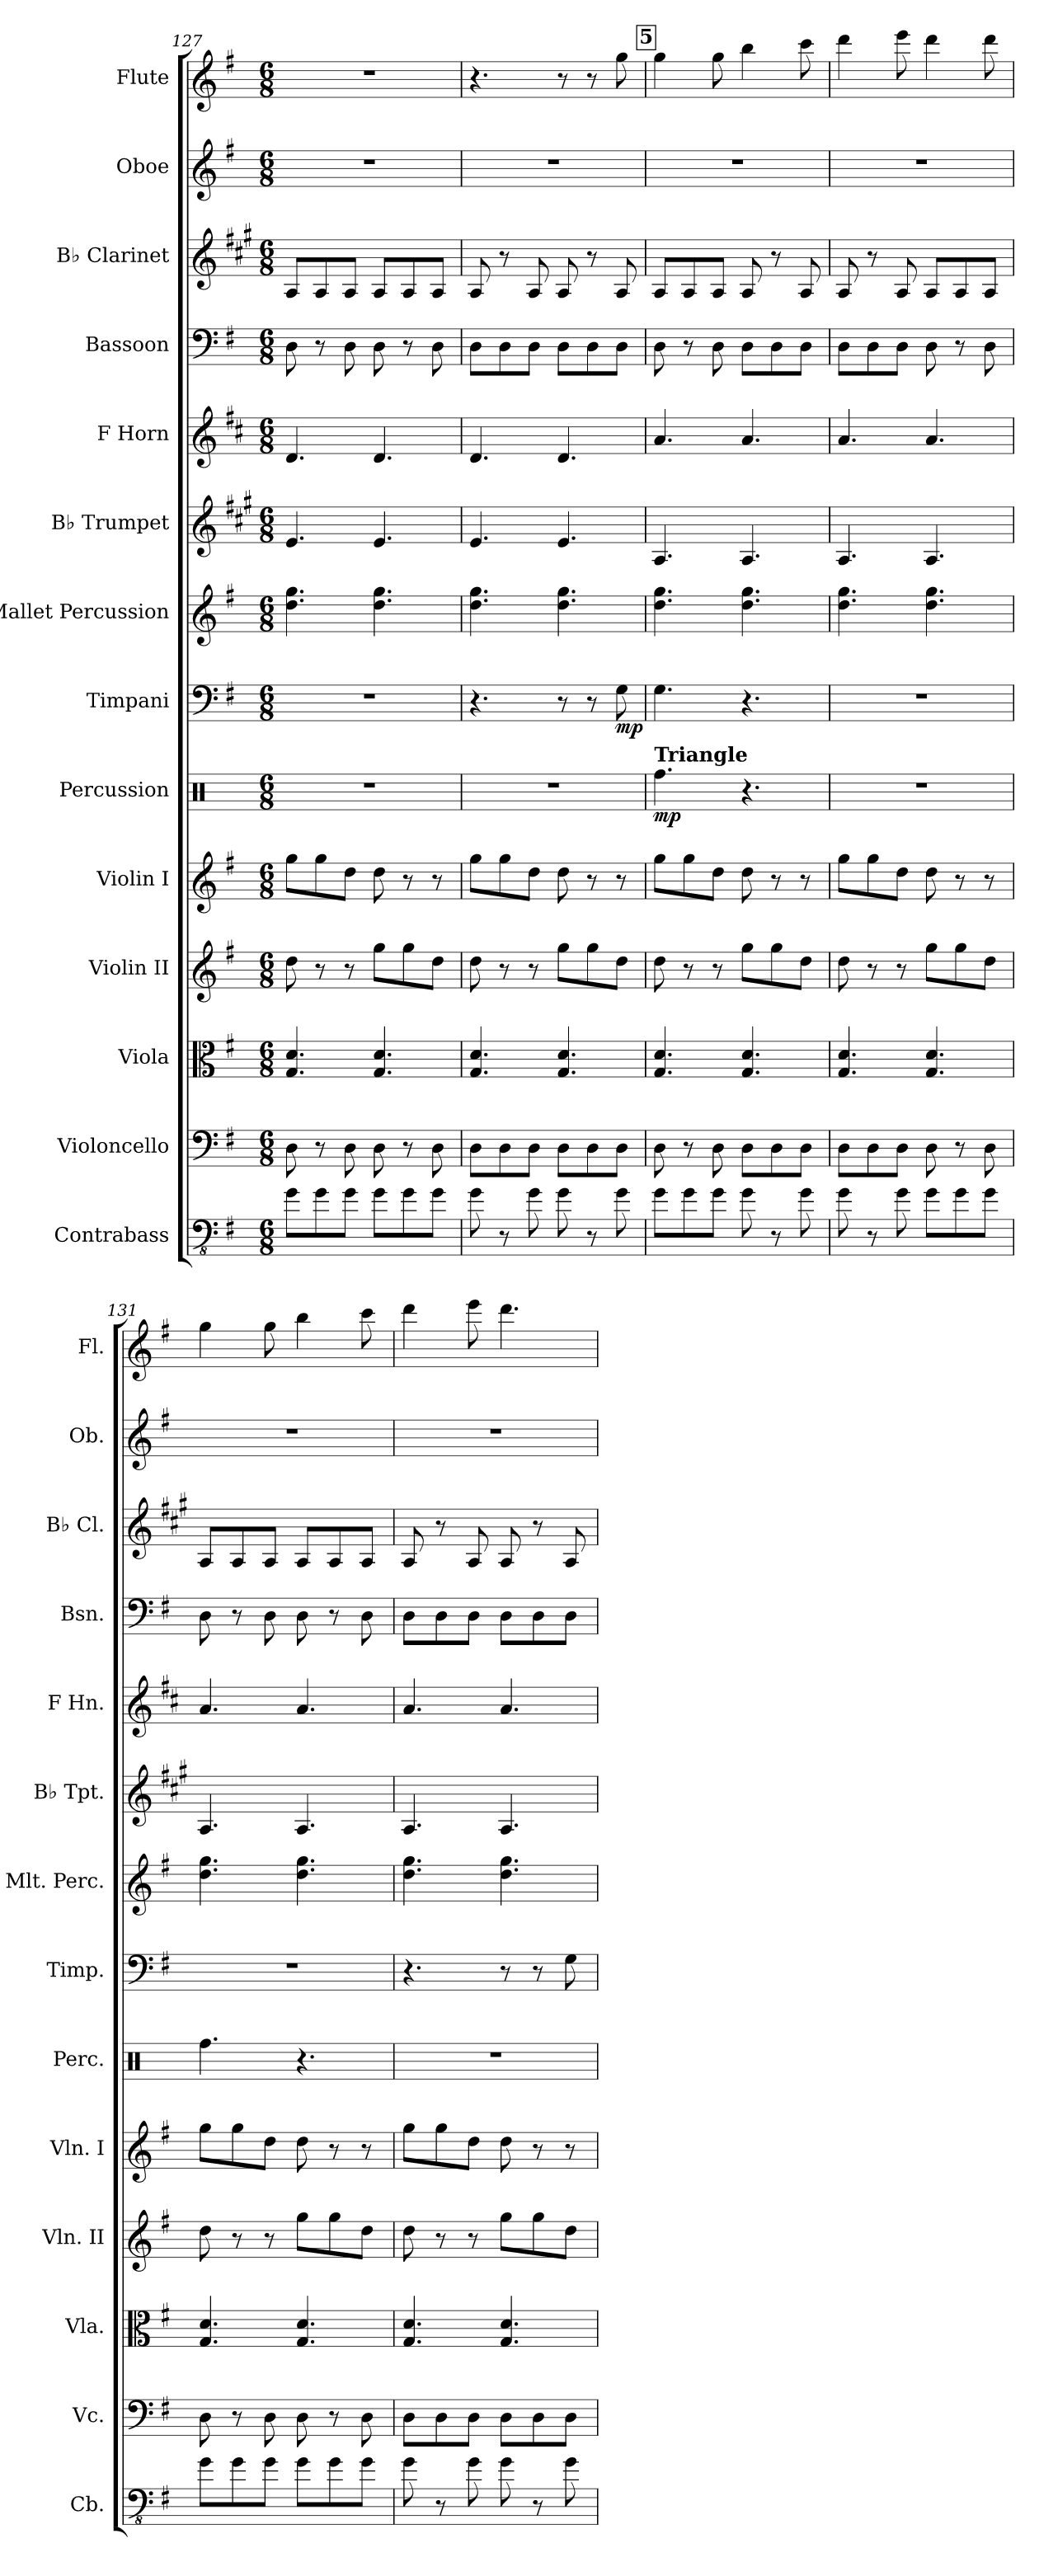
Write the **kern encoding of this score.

**kern	**kern	**kern	**kern	**kern	**kern	**dynam	**kern	**dynam	**kern	**kern	**kern	**kern	**kern	**kern	**kern
*part14	*part13	*part12	*part11	*part10	*part9	*part9	*part8	*part8	*part7	*part6	*part5	*part4	*part3	*part2	*part1
*staff14	*staff13	*staff12	*staff11	*staff10	*staff9	*staff9	*staff8	*staff8	*staff7	*staff6	*staff5	*staff4	*staff3	*staff2	*staff1
*I"Contrabass	*I"Violoncello	*I"Viola	*I"Violin II	*I"Violin I	*I"Percussion	*	*I"Timpani	*	*I"Mallet Percussion	*I"B♭ Trumpet	*I"F Horn	*I"Bassoon	*I"B♭ Clarinet	*I"Oboe	*I"Flute
*I'Cb.	*I'Vc.	*I'Vla.	*I'Vln. II	*I'Vln. I	*I'Perc.	*	*I'Timp.	*	*I'Mlt. Perc.	*I'B♭ Tpt.	*I'F Hn.	*I'Bsn.	*I'B♭ Cl.	*I'Ob.	*I'Fl.
*clefFv4	*clefF4	*clefC3	*clefG2	*clefG2	*clefX	*	*clefF4	*	*clefG2	*clefG2	*clefG2	*clefF4	*clefG2	*clefG2	*clefG2
*ITrd7c12	*	*	*	*	*	*	*	*	*ITrd-14c-24	*ITrd1c2	*ITrd4c7	*	*ITrd1c2	*	*
*k[f#]	*k[f#]	*k[f#]	*k[f#]	*k[f#]	*k[]	*	*k[f#]	*	*k[f#]	*k[f#]	*k[f#]	*k[f#]	*k[f#]	*k[f#]	*k[f#]
*M6/8	*M6/8	*M6/8	*M6/8	*M6/8	*M6/8	*	*M6/8	*	*M6/8	*M6/8	*M6/8	*M6/8	*M6/8	*M6/8	*M6/8
=127	=127	=127	=127	=127	=127	=127	=127	=127	=127	=127	=127	=127	=127	=127	=127
8GG\L	8D\	4.G/ 4.d/	8dd\	8gg\L	2.r	.	2.r	.	4.dddd\ 4.gggg\	4.d/	4.G/	8D\	8G/L	2.r	2.r
8GG\	8r	.	8r	8gg\	.	.	.	.	.	.	.	8r	8G/	.	.
8GG\J	8D\	.	8r	8dd\J	.	.	.	.	.	.	.	8D\	8G/J	.	.
8GG\L	8D\	4.G/ 4.d/	8gg\L	8dd\	.	.	.	.	4.dddd\ 4.gggg\	4.d/	4.G/	8D\	8G/L	.	.
8GG\	8r	.	8gg\	8r	.	.	.	.	.	.	.	8r	8G/	.	.
8GG\J	8D\	.	8dd\J	8r	.	.	.	.	.	.	.	8D\	8G/J	.	.
!!LO:PB:g=z
=128	=128	=128	=128	=128	=128	=128	=128	=128	=128	=128	=128	=128	=128	=128	=128
8GG\	8D\L	4.G/ 4.d/	8dd\	8gg\L	2.r	.	4.r	.	4.dddd\ 4.gggg\	4.d/	4.G/	8D\L	8G/	2.r	4.r
8r	8D\	.	8r	8gg\	.	.	.	.	.	.	.	8D\	8r	.	.
8GG\	8D\J	.	8r	8dd\J	.	.	.	.	.	.	.	8D\J	8G/	.	.
8GG\	8D\L	4.G/ 4.d/	8gg\L	8dd\	.	.	8r	.	4.dddd\ 4.gggg\	4.d/	4.G/	8D\L	8G/	.	8r
8r	8D\	.	8gg\	8r	.	.	8r	.	.	.	.	8D\	8r	.	8r
!	!	!	!	!	!	!	!	!LO:DY:b	!	!	!	!	!	!	!
8GG\	8D\J	.	8dd\J	8r	.	.	8G\	mp	.	.	.	8D\J	8G/	.	8gg\
!!LO:REH:place=s1:a:B:fs=14:t=5
=129	=129	=129	=129	=129	=129	=129	=129	=129	=129	=129	=129	=129	=129	=129	=129
!	!	!	!	!	!LO:TX:a:B:t=Triangle	!	!	!	!	!	!	!	!	!	!
!	!	!	!	!	!	!LO:DY:b	!	!	!	!	!	!	!	!	!
8GG\L	8D\	4.G/ 4.d/	8dd\	8gg\L	4.Rff\	mp	4.G\	.	4.dddd\ 4.gggg\	4.G/	4.d/	8D\	8G/L	2.r	4gg\
8GG\	8r	.	8r	8gg\	.	.	.	.	.	.	.	8r	8G/	.	.
8GG\J	8D\	.	8r	8dd\J	.	.	.	.	.	.	.	8D\	8G/J	.	8gg\
8GG\	8D\L	4.G/ 4.d/	8gg\L	8dd\	4.r	.	4.r	.	4.dddd\ 4.gggg\	4.G/	4.d/	8D\L	8G/	.	4bb\
8r	8D\	.	8gg\	8r	.	.	.	.	.	.	.	8D\	8r	.	.
8GG\	8D\J	.	8dd\J	8r	.	.	.	.	.	.	.	8D\J	8G/	.	8ccc\
=130	=130	=130	=130	=130	=130	=130	=130	=130	=130	=130	=130	=130	=130	=130	=130
8GG\	8D\L	4.G/ 4.d/	8dd\	8gg\L	2.r	.	2.r	.	4.dddd\ 4.gggg\	4.G/	4.d/	8D\L	8G/	2.r	4ddd\
8r	8D\	.	8r	8gg\	.	.	.	.	.	.	.	8D\	8r	.	.
8GG\	8D\J	.	8r	8dd\J	.	.	.	.	.	.	.	8D\J	8G/	.	8eee\
8GG\L	8D\	4.G/ 4.d/	8gg\L	8dd\	.	.	.	.	4.dddd\ 4.gggg\	4.G/	4.d/	8D\	8G/L	.	4ddd\
8GG\	8r	.	8gg\	8r	.	.	.	.	.	.	.	8r	8G/	.	.
8GG\J	8D\	.	8dd\J	8r	.	.	.	.	.	.	.	8D\	8G/J	.	8ddd\
=131	=131	=131	=131	=131	=131	=131	=131	=131	=131	=131	=131	=131	=131	=131	=131
8GG\L	8D\	4.G/ 4.d/	8dd\	8gg\L	4.Rff\	.	2.r	.	4.dddd\ 4.gggg\	4.G/	4.d/	8D\	8G/L	2.r	4gg\
8GG\	8r	.	8r	8gg\	.	.	.	.	.	.	.	8r	8G/	.	.
8GG\J	8D\	.	8r	8dd\J	.	.	.	.	.	.	.	8D\	8G/J	.	8gg\
8GG\L	8D\	4.G/ 4.d/	8gg\L	8dd\	4.r	.	.	.	4.dddd\ 4.gggg\	4.G/	4.d/	8D\	8G/L	.	4bb\
8GG\	8r	.	8gg\	8r	.	.	.	.	.	.	.	8r	8G/	.	.
8GG\J	8D\	.	8dd\J	8r	.	.	.	.	.	.	.	8D\	8G/J	.	8ccc\
=132	=132	=132	=132	=132	=132	=132	=132	=132	=132	=132	=132	=132	=132	=132	=132
8GG\	8D\L	4.G/ 4.d/	8dd\	8gg\L	2.r	.	4.r	.	4.dddd\ 4.gggg\	4.G/	4.d/	8D\L	8G/	2.r	4ddd\
8r	8D\	.	8r	8gg\	.	.	.	.	.	.	.	8D\	8r	.	.
8GG\	8D\J	.	8r	8dd\J	.	.	.	.	.	.	.	8D\J	8G/	.	8eee\
8GG\	8D\L	4.G/ 4.d/	8gg\L	8dd\	.	.	8r	.	4.dddd\ 4.gggg\	4.G/	4.d/	8D\L	8G/	.	4.ddd\
8r	8D\	.	8gg\	8r	.	.	8r	.	.	.	.	8D\	8r	.	.
8GG\	8D\J	.	8dd\J	8r	.	.	8G\	.	.	.	.	8D\J	8G/	.	.
=	=	=	=	=	=	=	=	=	=	=	=	=	=	=	=
*-	*-	*-	*-	*-	*-	*-	*-	*-	*-	*-	*-	*-	*-	*-	*-
